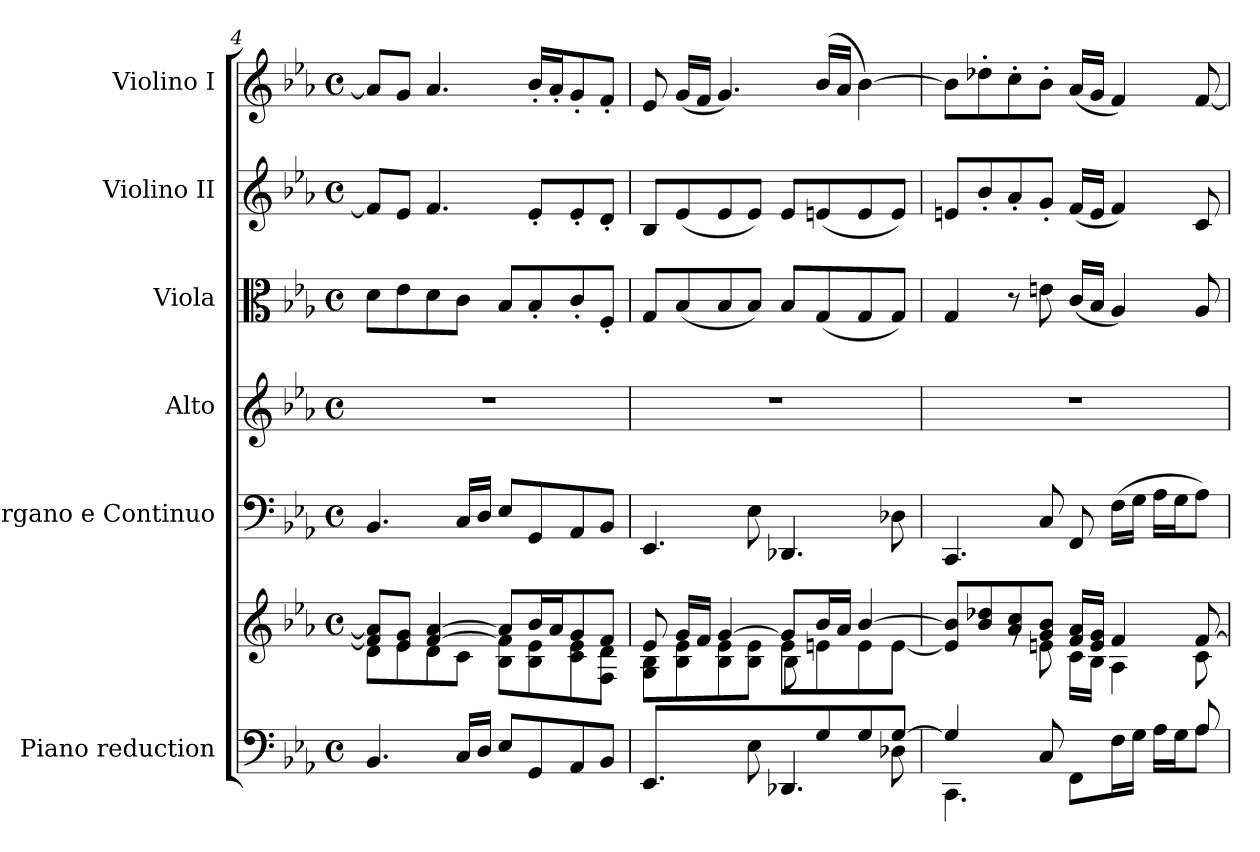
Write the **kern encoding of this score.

**kern	**kern	**kern	**kern	**kern	**kern	**kern
*part6	*part6	*part5	*part4	*part3	*part2	*part1
*staff7	*staff6	*staff5	*staff4	*staff3	*staff2	*staff1
*I"Piano reduction	*	*I"Organo e Continuo	*I"Alto	*I"Viola	*I"Violino II	*I"Violino I
*I'Pno	*	*	*	*	*	*
*clefF4	*clefG2	*clefF4	*clefG2	*clefC3	*clefG2	*clefG2
*k[b-e-a-]	*k[b-e-a-]	*k[b-e-a-]	*k[b-e-a-]	*k[b-e-a-]	*k[b-e-a-]	*k[b-e-a-]
*M4/4	*M4/4	*M4/4	*M4/4	*M4/4	*M4/4	*M4/4
*met(c)	*met(c)	*met(c)	*met(c)	*met(c)	*met(c)	*met(c)
=4	=4	=4	=4	=4	=4	=4
*	*^	*	*	*	*	*
4.BB-/	8f/] 8a-/]L	8d\L	4.BB-/	1r	8d\L	8f/L]	8a-/L]
.	8e-/ 8g/J	8e-\	.	.	8e-\	8e-/J	8g/J
.	[4f/ [4a-/	8d\	.	.	8d\	4.f/	4.a-/
16C/LL	.	8c\J	16C/LL	.	8c\J	.	.
16D/JJ	.	.	16D/JJ	.	.	.	.
8E-/L	8a-/L]	8B-\ 8f\]L	8E-/L	.	8B-/L	.	.
8GG/	16b-/L	8B-\ 8e-\	8GG/	.	8B-'/	8e-'/L	16b-'/LL
.	16a-/J	.	.	.	.	.	16a-'/J
8AA-/	8g/	8c\ 8e-\	8AA-/	.	8c'/	8e-'/	8g'/
8BB-/J	8f/J	8F\ 8d\J	8BB-/J	.	8F'/J	8d'/J	8f'/J
!!LO:LB:g=z
=5	=5	=5	=5	=5	=5	=5	=5
*^	*	*^	*	*	*	*	*
4.EE-/	4.ryy	8e-/	8G\ 8B-\L	2ryy	4.EE-/	1r	8G/L	8B-/L	8e-/
.	.	16g/LL	8B-\ 8e-\	.	.	.	(<8B-/	(<8e-/	(<16g/LL
.	.	16f/JJ	.	.	.	.	.	.	16f/JJ
.	.	[4g/	8B-\ 8e-\	.	.	.	8B-/	8e-/	4.g/)
8ryy	8E-\	.	8B-\ 8e-\J	.	8E-\	.	8B-/J)	8e-/J)	.
8ryy	4.DD-X/	8g/L]	8e-\L	8B-\L	4.DD-X/	.	8B-/L	8e-/L	.
8G/	.	16b-/L	8en\	4.ryy	.	.	(<8G/	(<8en/	(>16b-/LL
.	.	16a-/JJ	.	.	.	.	.	.	16a-/JJ
8G/	.	[4b-/	8e\	.	.	.	8G/	8e/	[4b-\)
[8G/J	8D-X\	.	[8e\J	.	8D-X\	.	8G/J)	8e/J)	.
*	*	*	*v	*v	*	*	*	*	*
=6	=6	=6	=6	=6	=6	=6	=6	=6
*	*^	*	*	*	*	*	*	*
4G/]	2ryy	4.CC\	8e/] 8b-/]L	4ryy	4.CC/	1r	4G/	8en/L	8b-\L]
.	.	.	8b-/ 8dd-X/	.	.	.	.	8b-'/	8dd-X'\
2.ryy	.	.	8a-/ 8cc/	8rg	.	.	8r	8a-'/	8cc'\
.	.	8C/	8g/ 8b-/J	8en\	8C/	.	8en\	8g'/J	8b-'\J
.	4ryy	8FF\L	16f/ 16a-/LL	16c\LL	8FF/	.	(<16c/LL	(<16f/LL	(<16a-/LL
.	.	.	16e/ 16g/JJ	16B-\JJ	.	.	16B-/JJ	16e/JJ	16g/JJ
.	.	16F\L	4f/	4A-\	(>16F\LL	.	4A-/)	4f/)	4f/)
.	.	16G\JJ	.	.	16G\JJ	.	.	.	.
.	8ryy	16A-\LL	.	.	16A-\LL	.	.	.	.
.	.	16G\J	.	.	16G\J	.	.	.	.
.	8A-/	8A-\J	[8f/	8c\	8A-\J)	.	8A-/	8c/	[8f/
*v	*v	*v	*	*	*	*	*	*	*
*	*v	*v	*	*	*	*	*
=	=	=	=	=	=	=
*-	*-	*-	*-	*-	*-	*-
